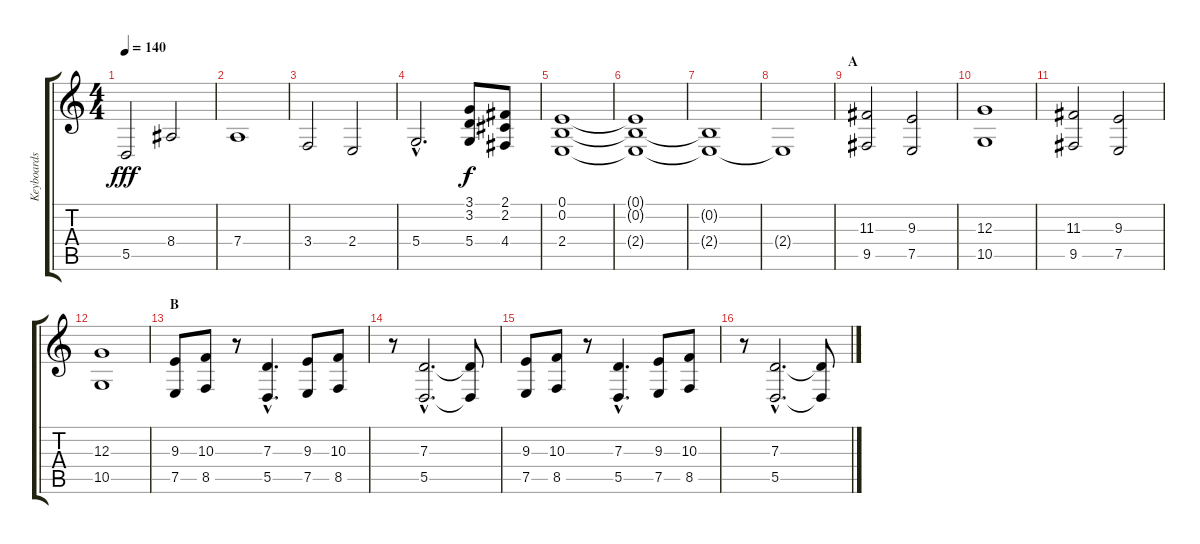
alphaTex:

\track ("Keyboards" "Keyboards") {instrument stringensemble1}
\staff {score tabs}
\tuning (E4 B3 G3 D3 A2 E2) {hide}
\ts (4 4)
\tempo 140
\clef g2
\ks c
5.5.2{dy fff} 8.4.2 |
7.4.1 |
3.4.2 2.4.2 |
5.4{hac}.2{d} (3.1 3.2 5.4).8{dy f} (2.1 2.2 4.4).8 |
(0.1 0.2 2.4).1 |
(0.1{t} 0.2{t} 2.4{t}).1 |
(0.2{t} 2.4{t}).1 |
2.4{t}.1 |
\section ("" "A")
(11.3 9.5).2 (9.3 7.5).2 |
(12.3 10.5).1 |
(11.3 9.5).2 (9.3 7.5).2 |
(12.3 10.5).1 |
\section ("" "B")
(9.3 7.5).8 (10.3 8.5).8 r.8 (7.3{hac} 5.5{hac}).4{d} (9.3 7.5).8 (10.3 8.5).8 |
r.8 (7.3{hac} 5.5{hac}).2{d} (7.3{t} 5.5{t}).8 |
(9.3 7.5).8 (10.3 8.5).8 r.8 (7.3{hac} 5.5{hac}).4{d} (9.3 7.5).8 (10.3 8.5).8 |
r.8 (7.3{hac} 5.5{hac}).2{d} (7.3{t} 5.5{t}).8
